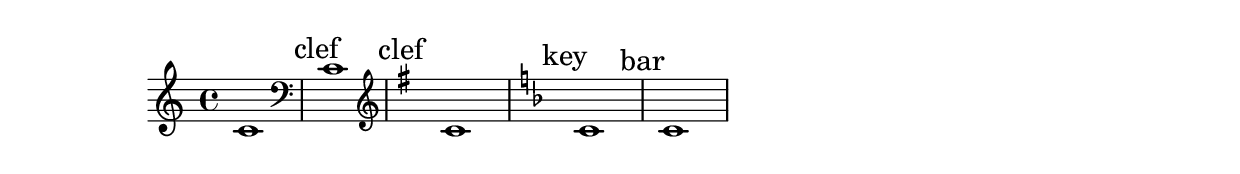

\header {
  texidoc = "When the break-align-symbols property is given as a list,
  the alignment depends on which symbols are visible."
}

\version "2.16.0"
  
\relative c' {
  \override Score.RehearsalMark #'break-align-symbols = #'(clef key-signature staff-bar)
  c1
  \clef "bass"
  \mark "clef"
  \noBreak

  c1
  \clef "treble"
  \key g \major
  \mark "clef"
  \noBreak

  c1
  \key f \major
  \mark "key"
  \noBreak

  c1
  \mark "bar"
  \noBreak

  c1
}
